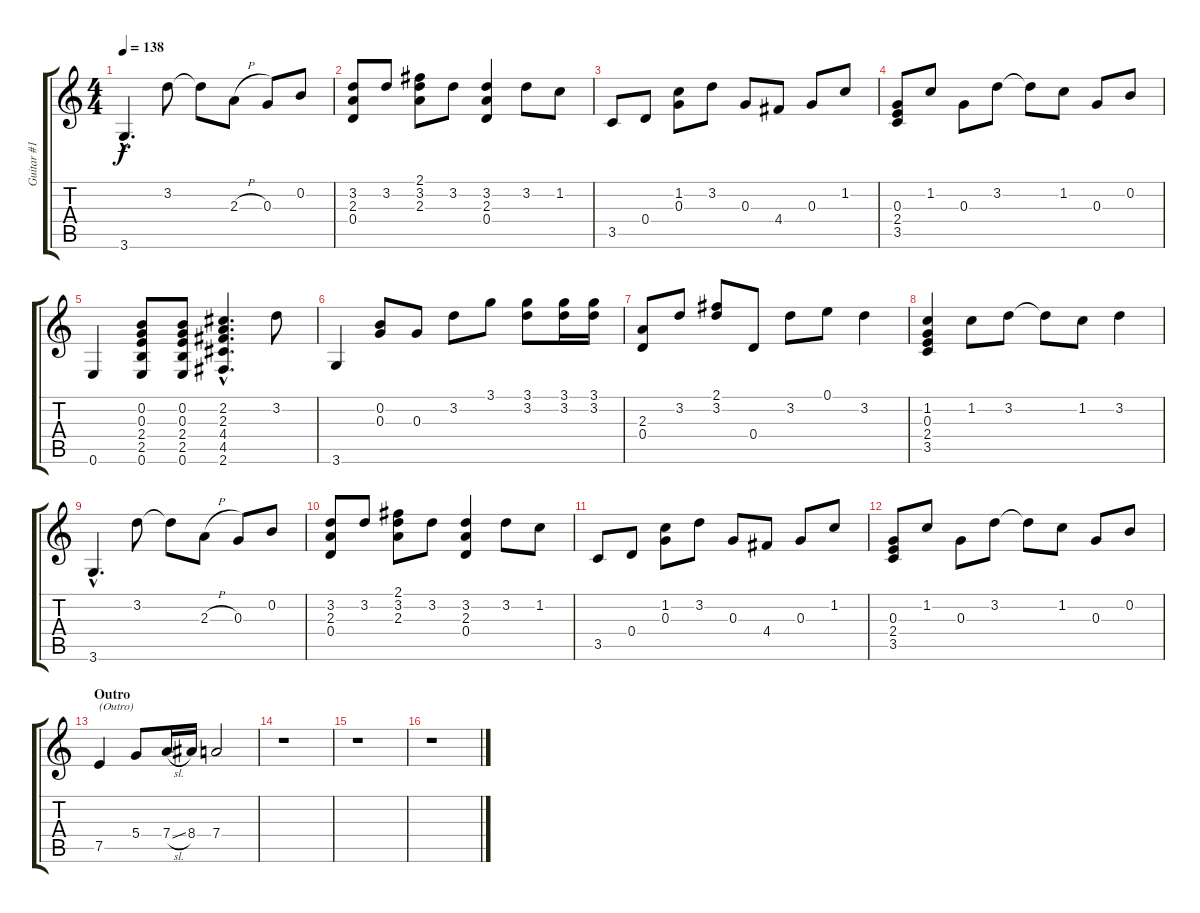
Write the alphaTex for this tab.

\track ("Guitar #1 - 12 String" "Guitar #1 ") {instrument electricguitarclean}
\staff {score tabs}
\tuning (E4 B3 G3 D3 A2 E2) {hide}
\ts (4 4)
\tempo 138
\clef g2
\ks c
3.6{hac}.4{d dy f} 3.2.8 3.2{t}.8 2.3{h}.8 0.3.8 0.2.8 |
(3.2 2.3 0.4).8 3.2.8 (2.1 3.2 2.3).8 3.2.8 (3.2 2.3 0.4).4 3.2.8 1.2.8 |
3.5.8 0.4.8 (1.2 0.3).8 3.2.8 0.3.8 4.4.8 0.3.8 1.2.8 |
(0.3 2.4 3.5).8 1.2.8 0.3.8 3.2.8 3.2{t}.8 1.2.8 0.3.8 0.2.8 |
0.6.4 (0.2 0.3 2.4 2.5 0.6).8 (0.2 0.3 2.4 2.5 0.6).8 (2.2{hac} 2.3{hac} 4.4{hac} 4.5{hac} 2.6{hac}).4{d} 3.2.8 |
3.6.4 (0.2 0.3).8 0.3.8 3.2.8 3.1.8 (3.1 3.2).8 (3.1 3.2).16 (3.1 3.2).16 |
(2.3 0.4).8 3.2.8 (2.1 3.2).8 0.4.8 3.2.8 0.1.8 3.2.4 |
(1.2 0.3 2.4 3.5).4 1.2.8 3.2.8 3.2{t}.8 1.2.8 3.2.4 |
3.6{hac}.4{d} 3.2.8 3.2{t}.8 2.3{h}.8 0.3.8 0.2.8 |
(3.2 2.3 0.4).8 3.2.8 (2.1 3.2 2.3).8 3.2.8 (3.2 2.3 0.4).4 3.2.8 1.2.8 |
3.5.8 0.4.8 (1.2 0.3).8 3.2.8 0.3.8 4.4.8 0.3.8 1.2.8 |
(0.3 2.4 3.5).8 1.2.8 0.3.8 3.2.8 3.2{t}.8 1.2.8 0.3.8 0.2.8 |
\section ("" "Outro")
7.5.4{txt "(Outro)"} 5.4.8 7.4{sl}.16 8.4.16 7.4.2 |
r.1 |
r.1 |
r.1
